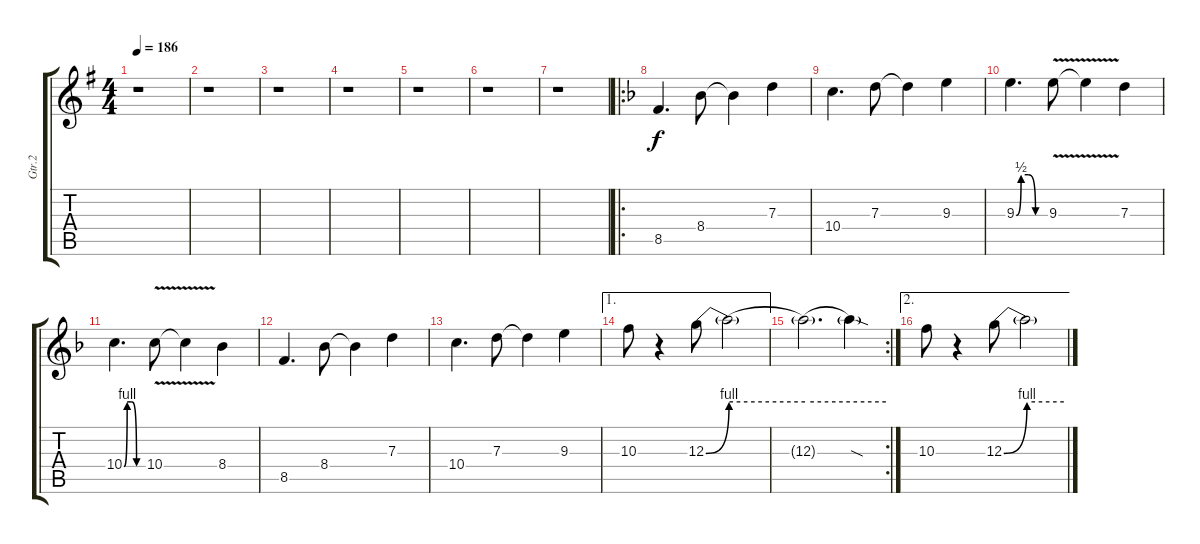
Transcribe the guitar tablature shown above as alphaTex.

\track ("Gtr.2" "Gtr.2") {instrument distortionguitar}
\staff {score tabs}
\tuning (E4 B3 G3 D3 A2 E2) {hide}
\ts (4 4)
\tempo 186
\clef g2
\ks g
r.1{dy f} |
r.1 |
r.1 |
r.1 |
r.1 |
r.1 |
r.1 |
\ro
\ks f
8.5.4{d} 8.4.8 8.4{t}.4 7.3.4 |
10.4.4{d} 7.3.8 7.3{t}.4 9.3.4 |
9.3{be (custom 0 0 10 2 25 2 40 0 60 0)}.4{d} 9.3{v}.8 9.3{v t}.4 7.3.4 |
10.4{be (custom 0 0 10 4 25 4 40 0 60 0)}.4{d} 10.4{v}.8 10.4{v t}.4 8.4.4 |
8.5.4{d} 8.4.8 8.4{t}.4 7.3.4 |
10.4.4{d} 7.3.8 7.3{t}.4 9.3.4 |
\ae 1
10.3.8 r.4 12.3{be (bend 0 0 60 4)}.8 12.3{be (hold 0 4 60 4) t}.2 |
\rc 2
12.3{be (hold 0 4 60 4) t}.2{d} 12.3{sod t}.4 |
\ae 2
10.3.8 r.4 12.3{be (bend 0 0 60 4)}.8 12.3{be (hold 0 4 60 4) t}.2
